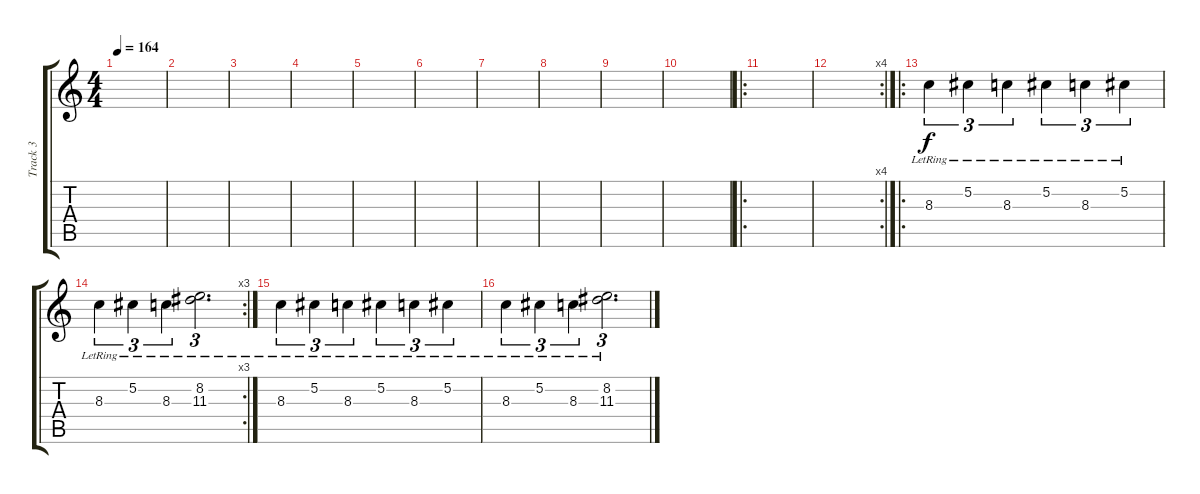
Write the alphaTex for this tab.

\track ("Track 3" "Track 3") {instrument overdrivenguitar}
\staff {score tabs}
\tuning (Db4 Ab3 E3 B2 Gb2 B1) {hide}
\ts (4 4)
\tempo 164
\clef g2
\ks c
|
|
|
|
|
|
|
|
|
|
\ro
|
\rc 4
|
\ro
8.3{lr}.4{tu (3 2)} 5.2{lr}.4{tu (3 2)} 8.3{lr}.4{tu (3 2)} 5.2{lr}.4{tu (3 2)} 8.3{lr}.4{tu (3 2)} 5.2{lr}.4{tu (3 2)} |
\rc 3
8.3{lr}.4{tu (3 2)} 5.2{lr}.4{tu (3 2)} 8.3{lr}.4{tu (3 2)} (8.2{lr} 11.3{lr}).2{d tu (3 2)} |
8.3{lr}.4{tu (3 2)} 5.2{lr}.4{tu (3 2)} 8.3{lr}.4{tu (3 2)} 5.2{lr}.4{tu (3 2)} 8.3{lr}.4{tu (3 2)} 5.2{lr}.4{tu (3 2)} |
8.3{lr}.4{tu (3 2)} 5.2{lr}.4{tu (3 2)} 8.3{lr}.4{tu (3 2)} (8.2{lr} 11.3{lr}).2{d tu (3 2)}
